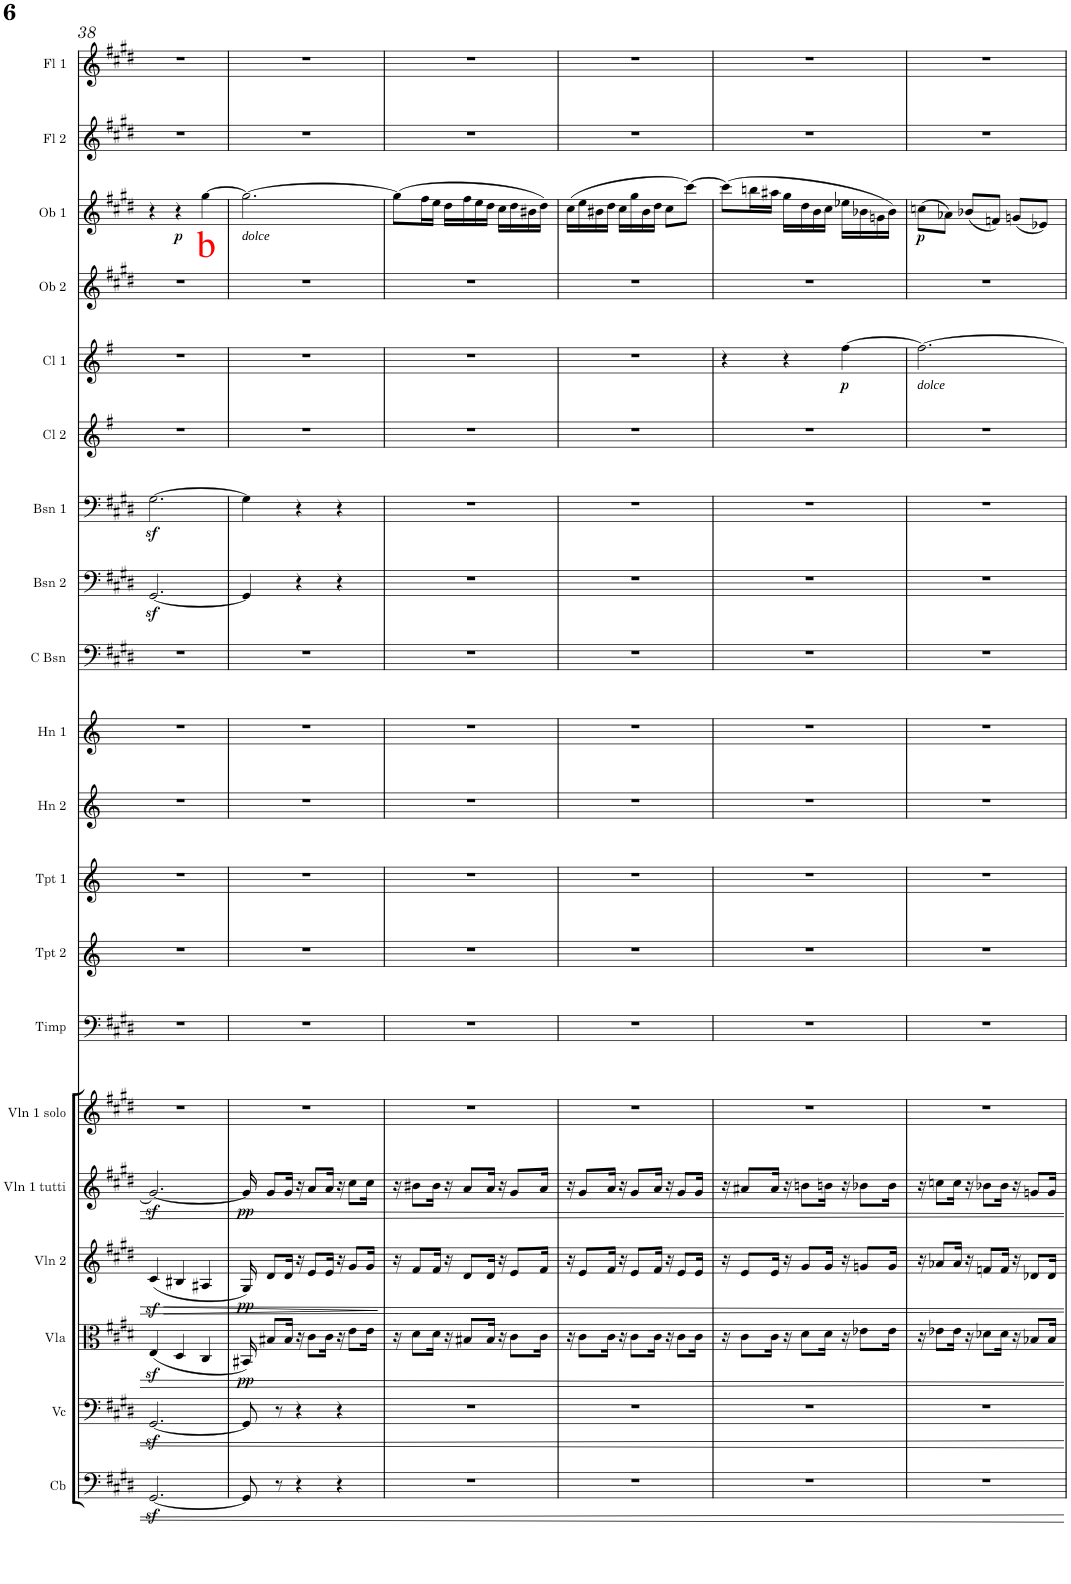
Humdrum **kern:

**kern	**kern	**kern	**dynam	**kern	**dynam	**kern	**dynam	**kern	**kern	**kern	**kern	**kern	**kern	**kern	**kern	**kern	**kern	**kern	**dynam	**kern	**kern	**text	**dynam	**kern	**kern
*part20	*part19	*part18	*part18	*part17	*part17	*part16	*part16	*part15	*part14	*part13	*part12	*part11	*part10	*part9	*part8	*part7	*part6	*part5	*part5	*part4	*part3	*part3	*part3	*part2	*part1
*staff20	*staff19	*staff18	*staff18	*staff17	*staff17	*staff16	*staff16	*staff15	*staff14	*staff13	*staff12	*staff11	*staff10	*staff9	*staff8	*staff7	*staff6	*staff5	*staff5	*staff4	*staff3	*staff3	*staff3	*staff2	*staff1
*I"Contrabass	*I"Violoncello	*I"Viola	*	*I"Violin 2	*	*I"Violin 1 tutti	*	*I"Violin 1 solo	*I"Timpani	*I"E Trumpet 2	*I"E Trumpet 1	*I"E Horn 2	*I"E Horn 1	*I"Contrabassoon	*I"Bassoon 2	*I"Bassoon 1	*I"A Clarinet 2	*I"A Clarinet 1	*	*I"Oboe 2	*I"Oboe 1	*	*	*I"Flute 2	*I"Flute 1
*I'Cb	*I'Vc	*I'Vla	*	*I'Vln 2	*	*I'Vln 1 tutti	*	*I'Vln 1 solo	*I'Timp	*I'Tpt 2	*I'Tpt 1	*I'Hn 2	*I'Hn 1	*I'C Bsn	*I'Bsn 2	*I'Bsn 1	*I'Cl 2	*I'Cl 1	*	*I'Ob 2	*I'Ob 1	*	*	*I'Fl 2	*I'Fl 1
!!LO:PB:g=z
*clefF4	*clefF4	*clefC3	*	*clefG2	*	*clefG2	*	*clefG2	*clefF4	*clefG2	*clefG2	*clefG2	*clefG2	*clefF4	*clefF4	*clefF4	*clefG2	*clefG2	*	*clefG2	*clefG2	*	*	*clefG2	*clefG2
*Trd7c12	*	*	*	*	*	*	*	*	*	*Trd-2c-4	*Trd-2c-4	*Trd5c8	*Trd5c8	*Trd7c12	*	*	*Trd2c3	*Trd2c3	*	*	*	*	*	*	*
*k[f#c#g#d#]	*k[f#c#g#d#]	*k[f#c#g#d#]	*	*k[f#c#g#d#]	*	*k[f#c#g#d#]	*	*k[f#c#g#d#]	*k[f#c#g#d#]	*k[]	*k[]	*k[]	*k[]	*k[f#c#g#d#]	*k[f#c#g#d#]	*k[f#c#g#d#]	*k[f#]	*k[f#]	*	*k[f#c#g#d#]	*k[f#c#g#d#]	*	*	*k[f#c#g#d#]	*k[f#c#g#d#]
*M3/4	*M3/4	*M3/4	*	*M3/4	*	*M3/4	*	*M3/4	*M3/4	*M3/4	*M3/4	*M3/4	*M3/4	*M3/4	*M3/4	*M3/4	*M3/4	*M3/4	*	*M3/4	*M3/4	*	*	*M3/4	*M3/4
=38	=38	=38	=38	=38	=38	=38	=38	=38	=38	=38	=38	=38	=38	=38	=38	=38	=38	=38	=38	=38	=38	=38	=38	=38	=38
[2.GG#z</	[2.GG#z</	(4Ez</	.	(4c#z</	.	[2.g#z</	.	2.r	2.r	2.r	2.r	2.r	2.r	2.r	[2.GG#z</	[2.G#z<\	2.r	2.r	.	2.r	4r	.	.	2.r	2.r
!	!	!	!	!	!	!	!	!	!	!	!	!	!	!	!	!	!	!	!	!	!	!	!LO:DY:b	!	!
.	.	4D#/	.	4B#X/	.	.	.	.	.	.	.	.	.	.	.	.	.	.	.	.	4r	.	p	.	.
!	!	!	!	!	!	!	!	!	!	!	!	!	!	!	!	!	!	!	!	!	!	!LO:LY:b:color=#FF0000	!	!	!
.	.	4C#/	.	4A#X/	.	.	.	.	.	.	.	.	.	.	.	.	.	.	.	.	[4gg#\	b	.	.	.
=39	=39	=39	=39	=39	=39	=39	=39	=39	=39	=39	=39	=39	=39	=39	=39	=39	=39	=39	=39	=39	=39	=39	=39	=39	=39
!	!	!	!	!	!	!	!	!	!	!	!	!	!	!	!	!	!	!	!	!	!LO:TX:b:i:t=dolce	!	!	!	!
!	!	!	!LO:DY:b	!	!LO:DY:b	!	!LO:DY:b	!	!	!	!	!	!	!	!	!	!	!	!	!	!	!	!	!	!
8GG#/]	8GG#/]	16BB#X/)	pp	16G#/)	pp	16g#/]	pp	2.r	2.r	2.r	2.r	2.r	2.r	2.r	4GG#/]	4G#\]	2.r	2.r	.	2.r	2.gg#\_	.	.	2.r	2.r
.	.	8B#X/L	.	8d#/L	.	8g#/L	.	.	.	.	.	.	.	.	.	.	.	.	.	.	.	.	.	.	.
8r	8r	.	.	.	.	.	.	.	.	.	.	.	.	.	.	.	.	.	.	.	.	.	.	.	.
.	.	16B#/Jk	.	16d#/Jk	.	16g#/Jk	.	.	.	.	.	.	.	.	.	.	.	.	.	.	.	.	.	.	.
4r	4r	16r	.	16r	.	16r	.	.	.	.	.	.	.	.	4r	4r	.	.	.	.	.	.	.	.	.
.	.	8c#\L	.	8e/L	.	8a/L	.	.	.	.	.	.	.	.	.	.	.	.	.	.	.	.	.	.	.
.	.	16c#\Jk	.	16e/Jk	.	16a/Jk	.	.	.	.	.	.	.	.	.	.	.	.	.	.	.	.	.	.	.
4r	4r	16r	.	16r	.	16r	.	.	.	.	.	.	.	.	4r	4r	.	.	.	.	.	.	.	.	.
.	.	8e\L	.	8g#/L	.	8cc#\L	.	.	.	.	.	.	.	.	.	.	.	.	.	.	.	.	.	.	.
.	.	16e\Jk	.	16g#/Jk	.	16cc#\Jk	.	.	.	.	.	.	.	.	.	.	.	.	.	.	.	.	.	.	.
=40	=40	=40	=40	=40	=40	=40	=40	=40	=40	=40	=40	=40	=40	=40	=40	=40	=40	=40	=40	=40	=40	=40	=40	=40	=40
2.r	2.r	16r	.	16r	.	16r	.	2.r	2.r	2.r	2.r	2.r	2.r	2.r	2.r	2.r	2.r	2.r	.	2.r	(8gg#\L]	.	.	2.r	2.r
.	.	8d#\L	.	8f#/L	.	8b#X\L	.	.	.	.	.	.	.	.	.	.	.	.	.	.	.	.	.	.	.
.	.	.	.	.	.	.	.	.	.	.	.	.	.	.	.	.	.	.	.	.	16ff#\L	.	.	.	.
.	.	16d#\Jk	.	16f#/Jk	.	16b#\Jk	.	.	.	.	.	.	.	.	.	.	.	.	.	.	16ee\JJ	.	.	.	.
.	.	16r	.	16r	.	16r	.	.	.	.	.	.	.	.	.	.	.	.	.	.	16dd#\LL	.	.	.	.
.	.	8B#X/L	.	8d#/L	.	8a/L	.	.	.	.	.	.	.	.	.	.	.	.	.	.	16ff#\	.	.	.	.
.	.	.	.	.	.	.	.	.	.	.	.	.	.	.	.	.	.	.	.	.	16ee\	.	.	.	.
.	.	16B#/Jk	.	16d#/Jk	.	16a/Jk	.	.	.	.	.	.	.	.	.	.	.	.	.	.	16dd#\JJ	.	.	.	.
.	.	16r	.	16r	.	16r	.	.	.	.	.	.	.	.	.	.	.	.	.	.	16cc#\LL	.	.	.	.
.	.	8c#\L	.	8e/L	.	8g#/L	.	.	.	.	.	.	.	.	.	.	.	.	.	.	16dd#\	.	.	.	.
.	.	.	.	.	.	.	.	.	.	.	.	.	.	.	.	.	.	.	.	.	16b#X\	.	.	.	.
.	.	16c#\Jk	.	16f#/Jk	.	16a/Jk	.	.	.	.	.	.	.	.	.	.	.	.	.	.	16dd#\JJ)	.	.	.	.
=41	=41	=41	=41	=41	=41	=41	=41	=41	=41	=41	=41	=41	=41	=41	=41	=41	=41	=41	=41	=41	=41	=41	=41	=41	=41
2.r	2.r	16r	.	16r	.	16r	.	2.r	2.r	2.r	2.r	2.r	2.r	2.r	2.r	2.r	2.r	2.r	.	2.r	(16cc#\LL	.	.	2.r	2.r
.	.	8c#\L	.	8e/L	.	8g#/L	.	.	.	.	.	.	.	.	.	.	.	.	.	.	16ee\	.	.	.	.
.	.	.	.	.	.	.	.	.	.	.	.	.	.	.	.	.	.	.	.	.	16b#X\	.	.	.	.
.	.	16c#\Jk	.	16f#/Jk	.	16a/Jk	.	.	.	.	.	.	.	.	.	.	.	.	.	.	16dd#\JJ	.	.	.	.
.	.	16r	.	16r	.	16r	.	.	.	.	.	.	.	.	.	.	.	.	.	.	16cc#\LL	.	.	.	.
.	.	8c#\L	.	8e/L	.	8g#/L	.	.	.	.	.	.	.	.	.	.	.	.	.	.	16gg#\	.	.	.	.
.	.	.	.	.	.	.	.	.	.	.	.	.	.	.	.	.	.	.	.	.	16b#\	.	.	.	.
.	.	16c#\Jk	.	16f#/Jk	.	16a/Jk	.	.	.	.	.	.	.	.	.	.	.	.	.	.	16dd#\JJ	.	.	.	.
.	.	16r	.	16r	.	16r	.	.	.	.	.	.	.	.	.	.	.	.	.	.	8cc#\L	.	.	.	.
.	.	8c#\L	.	8e/L	.	8g#/L	.	.	.	.	.	.	.	.	.	.	.	.	.	.	.	.	.	.	.
.	.	.	.	.	.	.	.	.	.	.	.	.	.	.	.	.	.	.	.	.	[8ccc#\J)	.	.	.	.
.	.	16c#\Jk	.	16e/Jk	.	16g#/Jk	.	.	.	.	.	.	.	.	.	.	.	.	.	.	.	.	.	.	.
=42	=42	=42	=42	=42	=42	=42	=42	=42	=42	=42	=42	=42	=42	=42	=42	=42	=42	=42	=42	=42	=42	=42	=42	=42	=42
2.r	2.r	16r	.	16r	.	16r	.	2.r	2.r	2.r	2.r	2.r	2.r	2.r	2.r	2.r	2.r	4r	.	2.r	(8ccc#\L]	.	.	2.r	2.r
.	.	8c#\L	.	8e/L	.	8a#X/L	.	.	.	.	.	.	.	.	.	.	.	.	.	.	.	.	.	.	.
.	.	.	.	.	.	.	.	.	.	.	.	.	.	.	.	.	.	.	.	.	16bbn\L	.	.	.	.
.	.	16c#\Jk	.	16e/Jk	.	16a#/Jk	.	.	.	.	.	.	.	.	.	.	.	.	.	.	16aa#X\JJ	.	.	.	.
.	.	16r	.	16r	.	16r	.	.	.	.	.	.	.	.	.	.	.	4r	.	.	16gg#\LL	.	.	.	.
.	.	8d#\L	.	8g#/L	.	8bn\L	.	.	.	.	.	.	.	.	.	.	.	.	.	.	16dd#\	.	.	.	.
.	.	.	.	.	.	.	.	.	.	.	.	.	.	.	.	.	.	.	.	.	16b\	.	.	.	.
.	.	16d#\Jk	.	16g#/Jk	.	16bn\Jk	.	.	.	.	.	.	.	.	.	.	.	.	.	.	16cc#\JJ	.	.	.	.
!	!	!	!	!	!	!	!	!	!	!	!	!	!	!	!	!	!	!	!LO:DY:b	!	!	!	!	!	!
.	.	16r	.	16r	.	16r	.	.	.	.	.	.	.	.	.	.	.	[4ff#\	p	.	16ee-X\LL	.	.	.	.
.	.	8e-X\L	.	8gn/L	.	8b-X\L	.	.	.	.	.	.	.	.	.	.	.	.	.	.	16b-X\	.	.	.	.
.	.	.	.	.	.	.	.	.	.	.	.	.	.	.	.	.	.	.	.	.	16gn\	.	.	.	.
.	.	16e-\Jk	.	16g/Jk	.	16b-\Jk	.	.	.	.	.	.	.	.	.	.	.	.	.	.	16b-\JJ)	.	.	.	.
=43	=43	=43	=43	=43	=43	=43	=43	=43	=43	=43	=43	=43	=43	=43	=43	=43	=43	=43	=43	=43	=43	=43	=43	=43	=43
!	!	!	!	!	!	!	!	!	!	!	!	!	!	!	!	!	!	!LO:TX:b:i:t=dolce	!	!	!	!	!	!	!
!	!	!	!	!	!	!	!	!	!	!	!	!	!	!	!	!	!	!	!	!	!	!	!LO:DY:b	!	!
2.r	2.r	16r	.	16r	.	16r	.	2.r	2.r	2.r	2.r	2.r	2.r	2.r	2.r	2.r	2.r	2.ff#\_	.	2.r	(8ccn\L	.	p	2.r	2.r
.	.	8e-X\L	.	8a-X/L	.	8ccn\L	.	.	.	.	.	.	.	.	.	.	.	.	.	.	.	.	.	.	.
.	.	.	.	.	.	.	.	.	.	.	.	.	.	.	.	.	.	.	.	.	8a-X\J)	.	.	.	.
.	.	16e-\Jk	.	16a-/Jk	.	16cc\Jk	.	.	.	.	.	.	.	.	.	.	.	.	.	.	.	.	.	.	.
.	.	16r	.	16r	.	16r	.	.	.	.	.	.	.	.	.	.	.	.	.	.	(8b-X/L	.	.	.	.
.	.	8d-X\L	.	8fn/L	.	8b-X\L	.	.	.	.	.	.	.	.	.	.	.	.	.	.	.	.	.	.	.
.	.	.	.	.	.	.	.	.	.	.	.	.	.	.	.	.	.	.	.	.	8fn/J)	.	.	.	.
.	.	16d-\Jk	.	16f/Jk	.	16b-\Jk	.	.	.	.	.	.	.	.	.	.	.	.	.	.	.	.	.	.	.
.	.	16r	.	16r	.	16r	.	.	.	.	.	.	.	.	.	.	.	.	.	.	(8gn/L	.	.	.	.
.	.	8B-X/L	.	8d-X/L	.	8gn/L	.	.	.	.	.	.	.	.	.	.	.	.	.	.	.	.	.	.	.
.	.	.	.	.	.	.	.	.	.	.	.	.	.	.	.	.	.	.	.	.	8e-X/J)	.	.	.	.
.	.	16B-/Jk	.	16d-/Jk	.	16g/Jk	.	.	.	.	.	.	.	.	.	.	.	.	.	.	.	.	.	.	.
=	=	=	=	=	=	=	=	=	=	=	=	=	=	=	=	=	=	=	=	=	=	=	=	=	=
*-	*-	*-	*-	*-	*-	*-	*-	*-	*-	*-	*-	*-	*-	*-	*-	*-	*-	*-	*-	*-	*-	*-	*-	*-	*-
